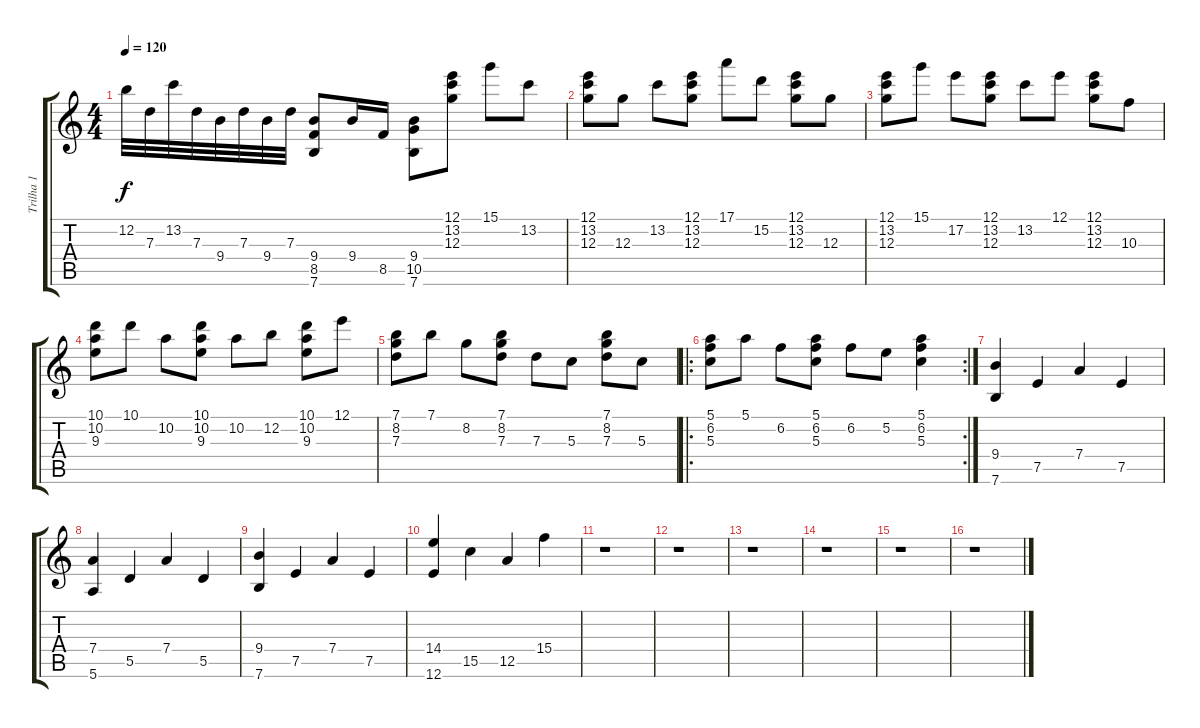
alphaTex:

\track ("Trilha 1" "Trilha 1") {instrument electricguitarjazz}
\staff {score tabs}
\tuning (E4 B3 G3 D3 A2 E2) {hide}
\ts (4 4)
\tempo 120
\clef g2
\ks c
12.2.32{dy f} 7.3.32 13.2.32 7.3.32 9.4.32 7.3.32 9.4.32 7.3.32 (9.4 8.5 7.6).8 9.4.16 8.5.16 (9.4 10.5 7.6).8 (12.1 13.2 12.3).8 15.1.8 13.2.8 |
(12.1 13.2 12.3).8 12.3.8 13.2.8 (12.1 13.2 12.3).8 17.1.8 15.2.8 (12.1 13.2 12.3).8 12.3.8 |
(12.1 13.2 12.3).8 15.1.8 17.2.8 (12.1 13.2 12.3).8 13.2.8 12.1.8 (12.1 13.2 12.3).8 10.3.8 |
(10.1 10.2 9.3).8 10.1.8 10.2.8 (10.1 10.2 9.3).8 10.2.8 12.2.8 (10.1 10.2 9.3).8 12.1.8 |
(7.1 8.2 7.3).8 7.1.8 8.2.8 (7.1 8.2 7.3).8 7.3.8 5.3.8 (7.1 8.2 7.3).8 5.3.8 |
\ro
\rc 2
(5.1 6.2 5.3).8 5.1.8 6.2.8 (5.1 6.2 5.3).8 6.2.8 5.2.8 (5.1 6.2 5.3).4 |
(9.4 7.6).4 7.5.4 7.4.4 7.5.4 |
(7.4 5.6).4 5.5.4 7.4.4 5.5.4 |
(9.4 7.6).4 7.5.4 7.4.4 7.5.4 |
(14.4 12.6).4 15.5.4 12.5.4 15.4.4 |
r.1 |
r.1 |
r.1 |
r.1 |
r.1 |
r.1
